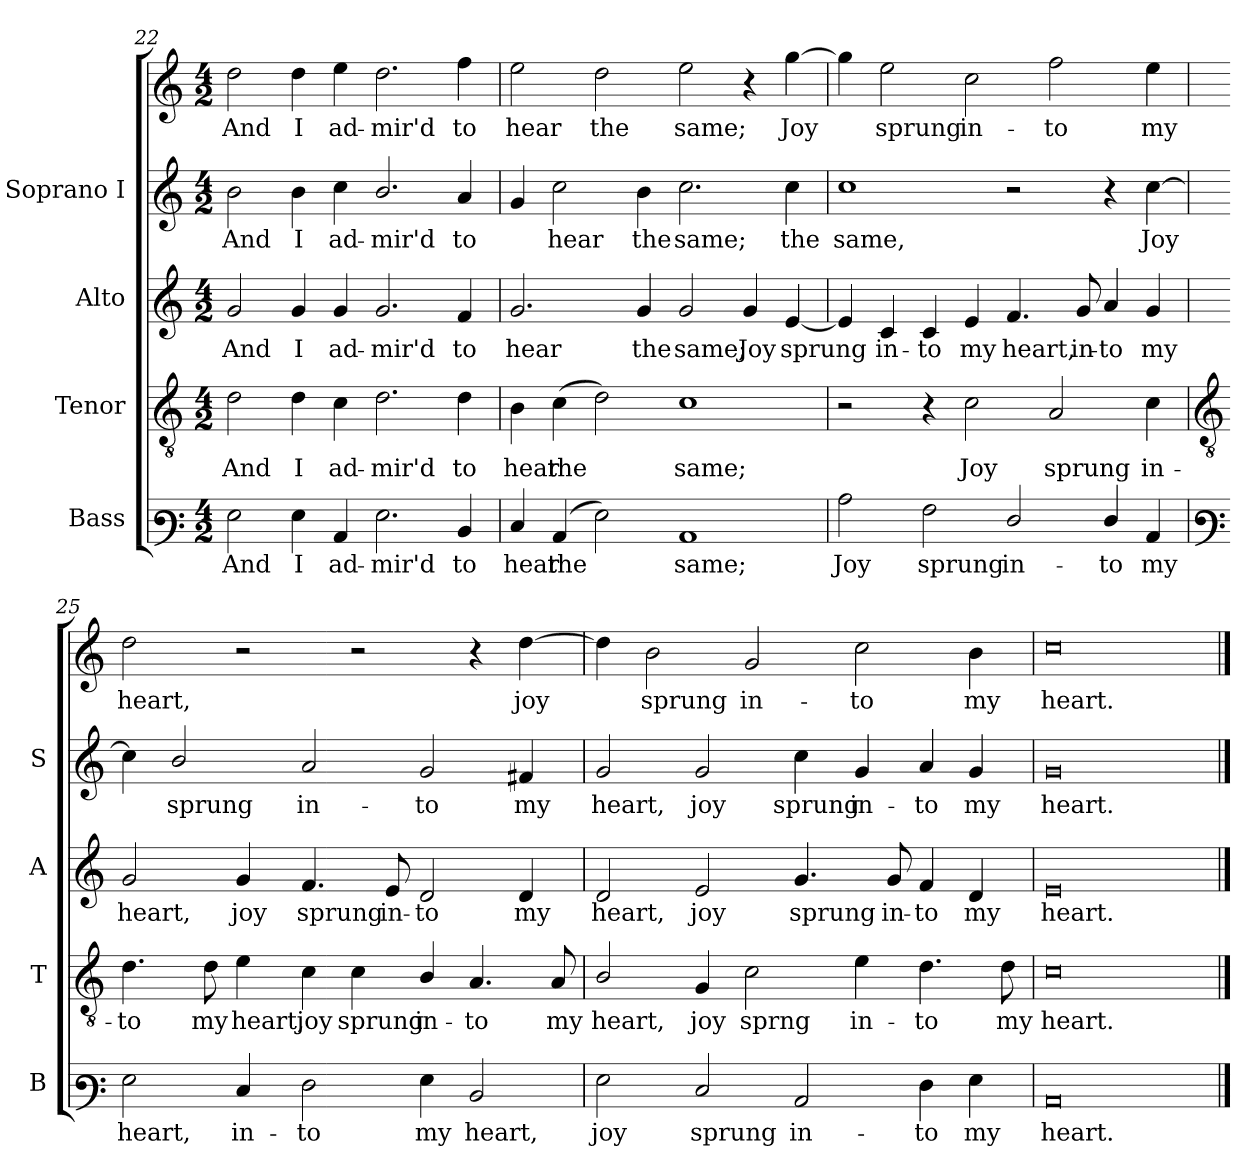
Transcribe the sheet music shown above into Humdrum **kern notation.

**kern	**text	**kern	**text	**kern	**text	**kern	**text	**kern	**text
*part4	*part4	*part3	*part3	*part2	*part2	*part1	*part1	*part1	*part1
*staff5	*staff5	*staff4	*staff4	*staff3	*staff3	*staff2	*staff2	*staff1	*staff1
*I"Bass	*	*I"Tenor	*	*I"Alto	*	*I"Soprano I	*	*	*
*I'B	*	*I'T	*	*I'A	*	*I'S	*	*	*
*clefF3	*	*clefGv2	*	*clefG2	*	*clefG2	*	*clefG2	*
*k[]	*	*k[]	*	*k[]	*	*k[]	*	*k[]	*
*C:	*	*C:	*	*C:	*	*C:	*	*C:	*
*M4/2	*	*M4/2	*	*M4/2	*	*M4/2	*	*M4/2	*
=22	=22	=22	=22	=22	=22	=22	=22	=22	=22
!	!LO:LY:b	!	!LO:LY:b	!	!LO:LY:b	!	!LO:LY:b	!	!LO:LY:b
2G	And	2d	And	2g	And	2b	And	2dd	And
!	!LO:LY:b	!	!LO:LY:b	!	!LO:LY:b	!	!LO:LY:b	!	!LO:LY:b
4G	I	4d	I	4g	I	4b	I	4dd	I
!	!LO:LY:b	!	!LO:LY:b	!	!LO:LY:b	!	!LO:LY:b	!	!LO:LY:b
4C	ad-	4c	ad-	4g	ad-	4cc	ad-	4ee	ad-
!	!LO:LY:b	!	!LO:LY:b	!	!LO:LY:b	!	!LO:LY:b	!	!LO:LY:b
2.G	-mir'd	2.d	-mir'd	2.g	-mir'd	2.b/	-mir'd	2.dd	-mir'd
!	!LO:LY:b	!	!LO:LY:b	!	!LO:LY:b	!	!LO:LY:b	!	!LO:LY:b
4D	to	4d	to	4f	to	4a	to	4ff	to
=23	=23	=23	=23	=23	=23	=23	=23	=23	=23
!	!LO:LY:b	!	!LO:LY:b	!	!LO:LY:b	!	!	!	!LO:LY:b
4E	hear	4B	hear	2.g	hear	4g	.	2ee	hear
!	!LO:LY:b	!	!LO:LY:b	!	!	!	!LO:LY:b	!	!
(4C	the	(>4c	the	.	.	2cc	hear	.	.
!	!	!	!	!	!	!	!	!	!LO:LY:b
2G)	.	2d)	.	.	.	.	.	2dd	the
!	!	!	!	!	!LO:LY:b	!	!LO:LY:b	!	!
.	.	.	.	4g	the	4b	the	.	.
!	!LO:LY:b	!	!LO:LY:b	!	!LO:LY:b	!	!LO:LY:b	!	!LO:LY:b
1C	same;	1c	same;	2g	same;	2.cc	same;	2ee	same;
!	!	!	!	!	!LO:LY:b	!	!	!	!
.	.	.	.	4g	Joy	.	.	4r	.
!	!	!	!	!	!LO:LY:b	!	!LO:LY:b	!	!LO:LY:b
.	.	.	.	[4e	sprung	4cc	the	[4gg	Joy
=24	=24	=24	=24	=24	=24	=24	=24	=24	=24
!	!LO:LY:b	!	!	!	!	!	!LO:LY:b	!	!
2c	Joy	2r	.	4e]	.	1cc	same,	4gg]	.
!	!	!	!	!	!LO:LY:b	!	!	!	!LO:LY:b
.	.	.	.	4c	in-	.	.	2ee	sprung
!	!LO:LY:b	!	!	!	!LO:LY:b	!	!	!	!
2A	sprung	4r	.	4c	-to	.	.	.	.
!	!	!	!LO:LY:b	!	!LO:LY:b	!	!	!	!LO:LY:b
.	.	2c	Joy	4e	my	.	.	2cc	in-
!	!LO:LY:b	!	!	!	!LO:LY:b	!	!	!	!
2F/	in-	.	.	4.f	heart,	2r	.	.	.
!	!	!	!LO:LY:b	!	!	!	!	!	!LO:LY:b
.	.	2A	sprung	.	.	.	.	2ff	-to
!	!	!	!	!	!LO:LY:b	!	!	!	!
.	.	.	.	8g	in-	.	.	.	.
!	!LO:LY:b	!	!	!	!LO:LY:b	!	!	!	!
4F/	-to	.	.	4a	-to	4r	.	.	.
!	!LO:LY:b	!	!LO:LY:b	!	!LO:LY:b	!	!LO:LY:b	!	!LO:LY:b
4C	my	4c	in-	4g	my	[4cc	Joy	4ee	my
!!LO:LB:g=z
=25	=25	=25	=25	=25	=25	=25	=25	=25	=25
*clefF3	*	*clefGv2	*	*	*	*	*	*	*
!	!LO:LY:b	!	!LO:LY:b	!	!LO:LY:b	!	!	!	!LO:LY:b
2G	heart,	4.d	-to	2g	heart,	4cc]	.	2dd	heart,
!	!	!	!	!	!	!	!LO:LY:b	!	!
.	.	.	.	.	.	2b/	sprung	.	.
!	!	!	!LO:LY:b	!	!	!	!	!	!
.	.	8d	my	.	.	.	.	.	.
!	!LO:LY:b	!	!LO:LY:b	!	!LO:LY:b	!	!	!	!
4E	in-	4e	heart,	4g	joy	.	.	2r	.
!	!LO:LY:b	!	!LO:LY:b	!	!LO:LY:b	!	!LO:LY:b	!	!
2F	-to	4c	joy	4.f	sprung	2a	in-	.	.
!	!	!	!LO:LY:b	!	!	!	!	!	!
.	.	4c	sprung	.	.	.	.	2r	.
!	!	!	!	!	!LO:LY:b	!	!	!	!
.	.	.	.	8e	in-	.	.	.	.
!	!LO:LY:b	!	!LO:LY:b	!	!LO:LY:b	!	!LO:LY:b	!	!
4G	my	4B/	in-	2d	-to	2g	-to	.	.
!	!LO:LY:b	!	!LO:LY:b	!	!	!	!	!	!
2D	heart,	4.A	-to	.	.	.	.	4r	.
!	!	!	!	!	!LO:LY:b	!	!LO:LY:b	!	!LO:LY:b
.	.	.	.	4d	my	4f#X	my	[4dd	joy
!	!	!	!LO:LY:b	!	!	!	!	!	!
.	.	8A	my	.	.	.	.	.	.
=26	=26	=26	=26	=26	=26	=26	=26	=26	=26
!	!LO:LY:b	!	!LO:LY:b	!	!LO:LY:b	!	!LO:LY:b	!	!
2G	joy	2B/	heart,	2d	heart,	2g	heart,	4dd]	.
!	!	!	!	!	!	!	!	!	!LO:LY:b
.	.	.	.	.	.	.	.	2b	sprung
!	!LO:LY:b	!	!LO:LY:b	!	!LO:LY:b	!	!LO:LY:b	!	!
2E	sprung	4G	joy	2e	joy	2g	joy	.	.
!	!	!	!LO:LY:b	!	!	!	!	!	!LO:LY:b
.	.	2c	sprng	.	.	.	.	2g	in-
!	!LO:LY:b	!	!	!	!LO:LY:b	!	!LO:LY:b	!	!
2C	in-	.	.	4.g	sprung	4cc	sprung	.	.
!	!	!	!LO:LY:b	!	!	!	!LO:LY:b	!	!LO:LY:b
.	.	4e	in-	.	.	4g	in-	2cc	-to
!	!	!	!	!	!LO:LY:b	!	!	!	!
.	.	.	.	8g	in-	.	.	.	.
!	!LO:LY:b	!	!LO:LY:b	!	!LO:LY:b	!	!LO:LY:b	!	!
4F	-to	4.d	-to	4f	-to	4a	-to	.	.
!	!LO:LY:b	!	!	!	!LO:LY:b	!	!LO:LY:b	!	!LO:LY:b
4G	my	.	.	4d	my	4g	my	4b	my
!	!	!	!LO:LY:b	!	!	!	!	!	!
.	.	8d	my	.	.	.	.	.	.
=27	=27	=27	=27	=27	=27	=27	=27	=27	=27
!	!LO:LY:b	!	!LO:LY:b	!	!LO:LY:b	!	!LO:LY:b	!	!LO:LY:b
0C	heart.	0c	heart.	0e	heart.	0g	heart.	0cc	heart.
==	==	==	==	==	==	==	==	==	==
*-	*-	*-	*-	*-	*-	*-	*-	*-	*-
